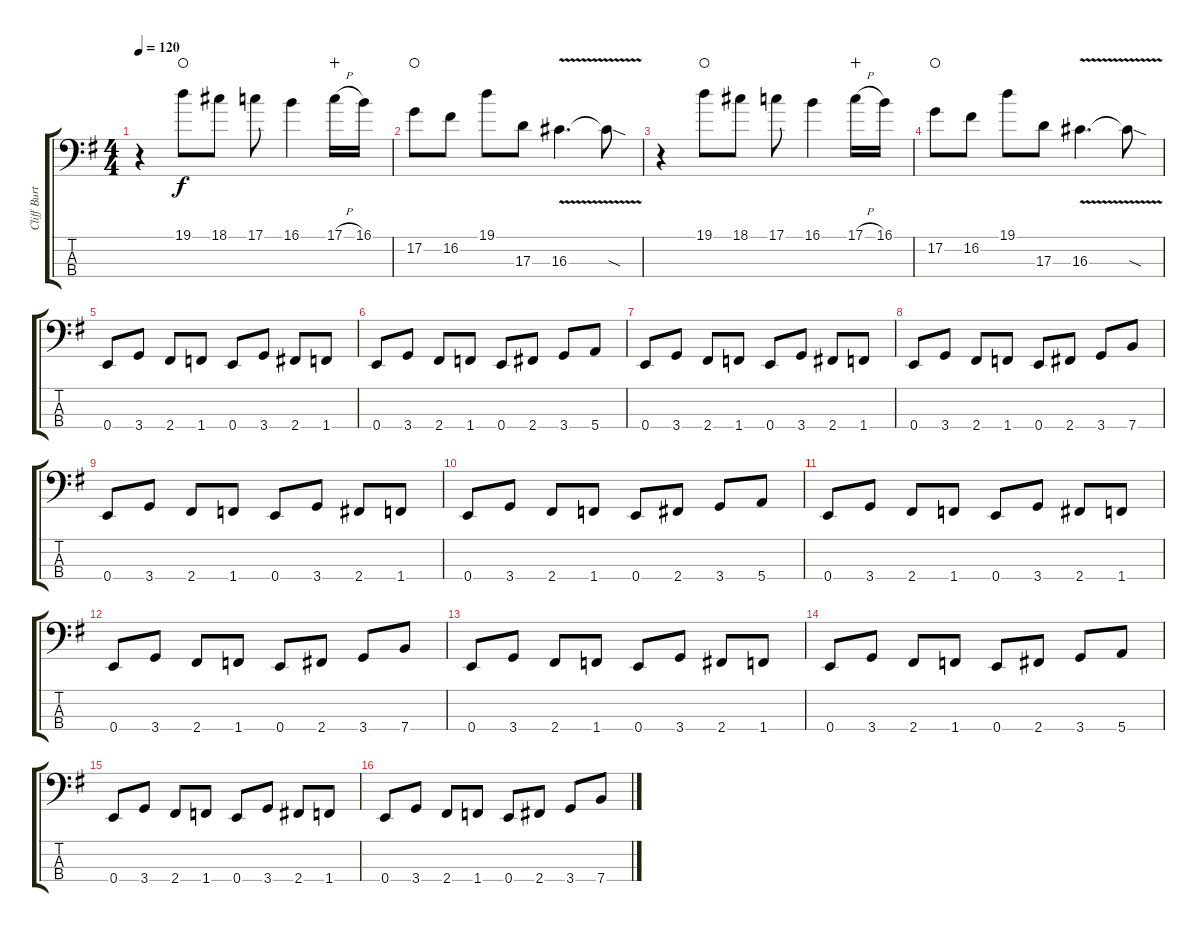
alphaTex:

\track ("Cliff Burton" "Cliff Burt") {instrument electricbassfinger}
\staff {score tabs}
\tuning (G2 D2 A1 E1) {hide}
\ts (4 4)
\tempo 120
\clef f4
\ks g
r.4{dy f} 19.1.8{waho} 18.1.8 17.1.8 16.1.4 17.1{h}.16{wahc} 16.1.16 |
17.2.8{waho} 16.2.8 19.1.8 17.3.8 16.3{v}.4{d} 16.3{sod t}.8 |
r.4 19.1.8{waho} 18.1.8 17.1.8 16.1.4 17.1{h}.16{wahc} 16.1.16 |
17.2.8{waho} 16.2.8 19.1.8 17.3.8 16.3{v}.4{d} 16.3{sod t}.8 |
0.4.8{instrument electricbassfinger} 3.4.8 2.4.8 1.4.8 0.4.8 3.4.8 2.4.8 1.4.8 |
0.4.8 3.4.8 2.4.8 1.4.8 0.4.8 2.4.8 3.4.8 5.4.8 |
0.4.8 3.4.8 2.4.8 1.4.8 0.4.8 3.4.8 2.4.8 1.4.8 |
0.4.8 3.4.8 2.4.8 1.4.8 0.4.8 2.4.8 3.4.8 7.4.8 |
0.4.8{instrument electricbassfinger} 3.4.8 2.4.8 1.4.8 0.4.8 3.4.8 2.4.8 1.4.8 |
0.4.8 3.4.8 2.4.8 1.4.8 0.4.8 2.4.8 3.4.8 5.4.8 |
0.4.8 3.4.8 2.4.8 1.4.8 0.4.8 3.4.8 2.4.8 1.4.8 |
0.4.8 3.4.8 2.4.8 1.4.8 0.4.8 2.4.8 3.4.8 7.4.8 |
0.4.8{instrument electricbassfinger} 3.4.8 2.4.8 1.4.8 0.4.8 3.4.8 2.4.8 1.4.8 |
0.4.8 3.4.8 2.4.8 1.4.8 0.4.8 2.4.8 3.4.8 5.4.8 |
0.4.8 3.4.8 2.4.8 1.4.8 0.4.8 3.4.8 2.4.8 1.4.8 |
0.4.8 3.4.8 2.4.8 1.4.8 0.4.8 2.4.8 3.4.8 7.4.8
